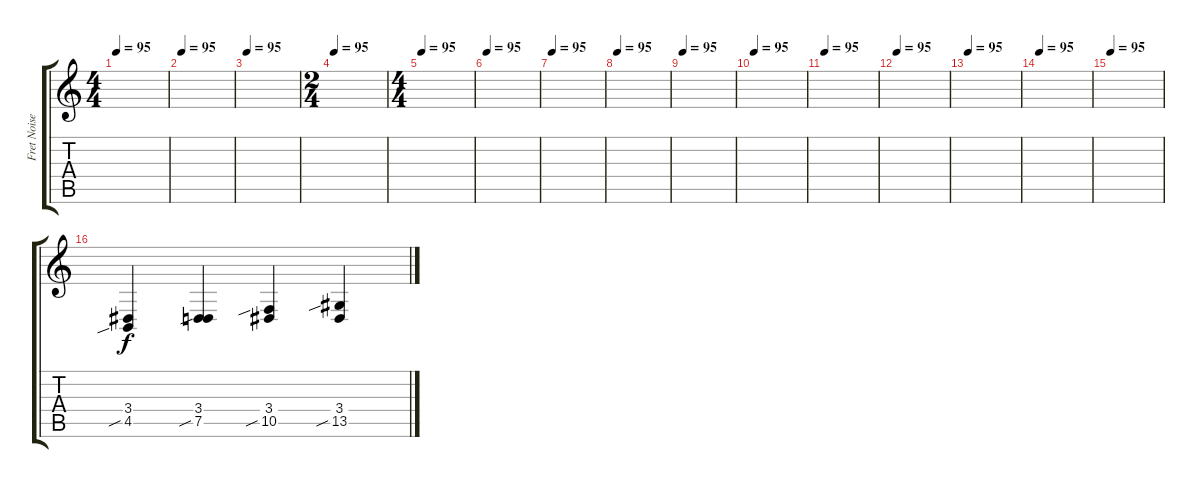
\track ("Fret Noise" "Fret Noise") {instrument guitarfretnoise}
\staff {score tabs}
\tuning (D4 B3 G3 C3 G2 D2) {hide}
\ts (4 4)
\tempo 95
\clef g2
\ks c
|
\tempo 95
|
\tempo 95
|
\ts (2 4)
\tempo 95
|
\ts (4 4)
\tempo 95
|
\tempo 95
|
\tempo 95
|
\tempo 95
|
\tempo 95
|
\tempo 95
|
\tempo 95
|
\tempo 95
|
\tempo 95
|
\tempo 95
|
\tempo 95
|
(3.4 4.5{sib}).4 (3.4 7.5{sib}).4 (3.4 10.5{sib}).4 (3.4 13.5{sib}).4
